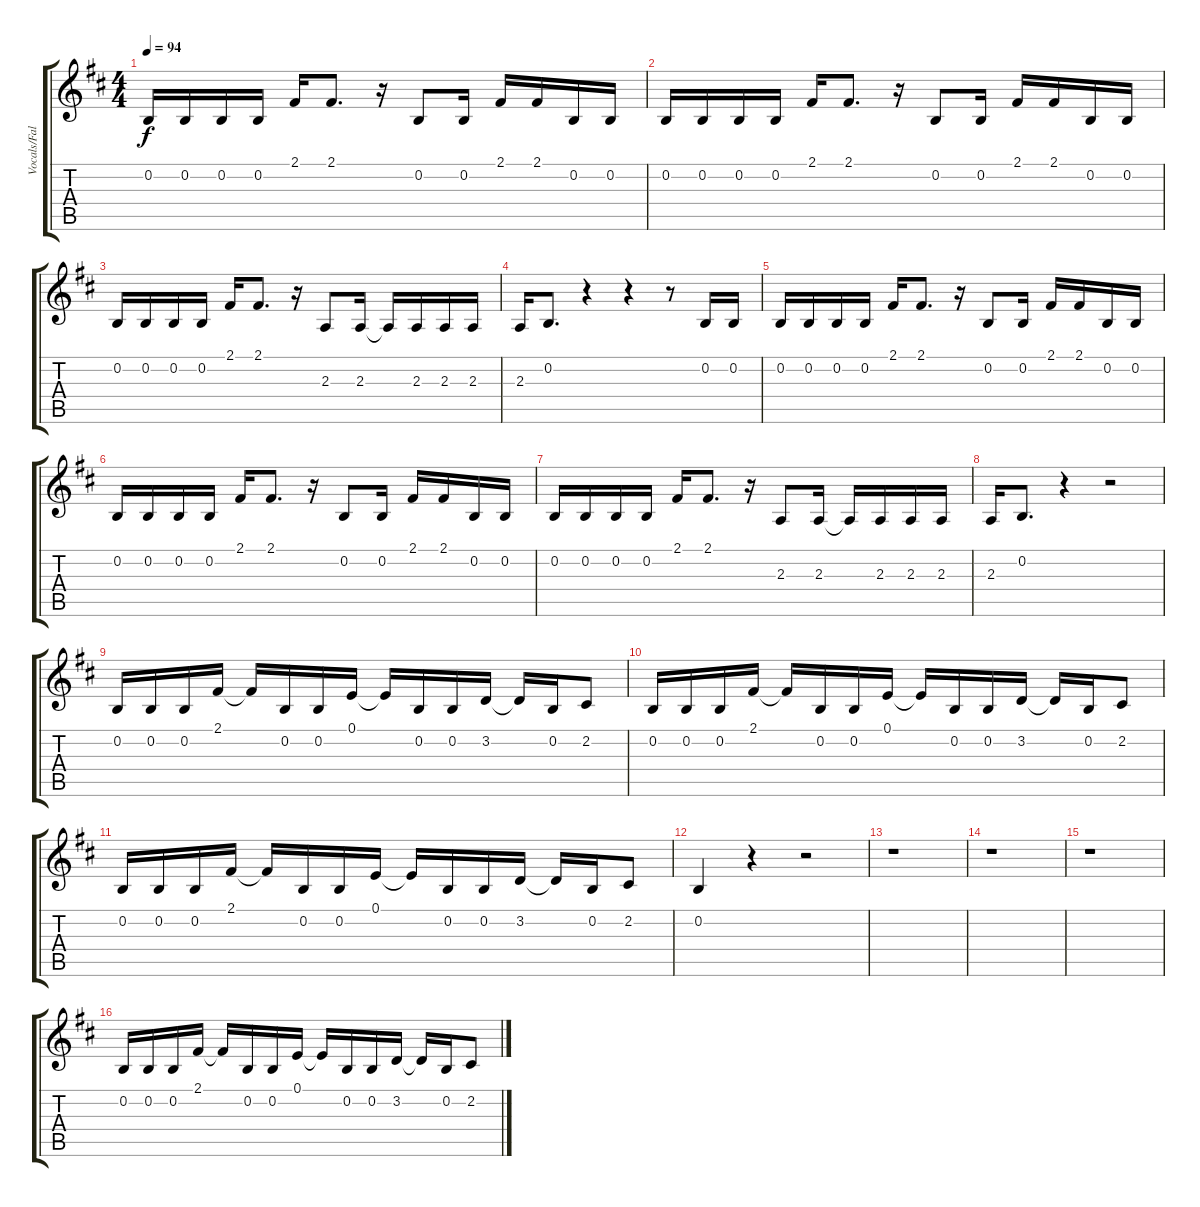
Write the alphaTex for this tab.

\track ("Vocals/Falco" "Vocals/Fal") {instrument sopranosax}
\staff {score tabs}
\tuning (E4 B3 G3 D3 A2 E2) {hide}
\ts (4 4)
\tempo 94
\clef g2
\ks d
0.2.16{dy f} 0.2.16 0.2.16 0.2.16 2.1.16 2.1.8{d} r.16 0.2.8 0.2.16 2.1.16 2.1.16 0.2.16 0.2.16 |
0.2.16 0.2.16 0.2.16 0.2.16 2.1.16 2.1.8{d} r.16 0.2.8 0.2.16 2.1.16 2.1.16 0.2.16 0.2.16 |
0.2.16 0.2.16 0.2.16 0.2.16 2.1.16 2.1.8{d} r.16 2.3.8 2.3.16 2.3{t}.16 2.3.16 2.3.16 2.3.16 |
2.3.16 0.2.8{d} r.4 r.4 r.8 0.2.16 0.2.16 |
0.2.16 0.2.16 0.2.16 0.2.16 2.1.16 2.1.8{d} r.16 0.2.8 0.2.16 2.1.16 2.1.16 0.2.16 0.2.16 |
0.2.16 0.2.16 0.2.16 0.2.16 2.1.16 2.1.8{d} r.16 0.2.8 0.2.16 2.1.16 2.1.16 0.2.16 0.2.16 |
0.2.16 0.2.16 0.2.16 0.2.16 2.1.16 2.1.8{d} r.16 2.3.8 2.3.16 2.3{t}.16 2.3.16 2.3.16 2.3.16 |
2.3.16 0.2.8{d} r.4 r.2 |
0.2.16 0.2.16 0.2.16 2.1.16 2.1{t}.16 0.2.16 0.2.16 0.1.16 0.1{t}.16 0.2.16 0.2.16 3.2.16 3.2{t}.16 0.2.16 2.2.8 |
0.2.16 0.2.16 0.2.16 2.1.16 2.1{t}.16 0.2.16 0.2.16 0.1.16 0.1{t}.16 0.2.16 0.2.16 3.2.16 3.2{t}.16 0.2.16 2.2.8 |
0.2.16 0.2.16 0.2.16 2.1.16 2.1{t}.16 0.2.16 0.2.16 0.1.16 0.1{t}.16 0.2.16 0.2.16 3.2.16 3.2{t}.16 0.2.16 2.2.8 |
0.2.4 r.4 r.2 |
r.1 |
r.1 |
r.1 |
0.2.16 0.2.16 0.2.16 2.1.16 2.1{t}.16 0.2.16 0.2.16 0.1.16 0.1{t}.16 0.2.16 0.2.16 3.2.16 3.2{t}.16 0.2.16 2.2.8
